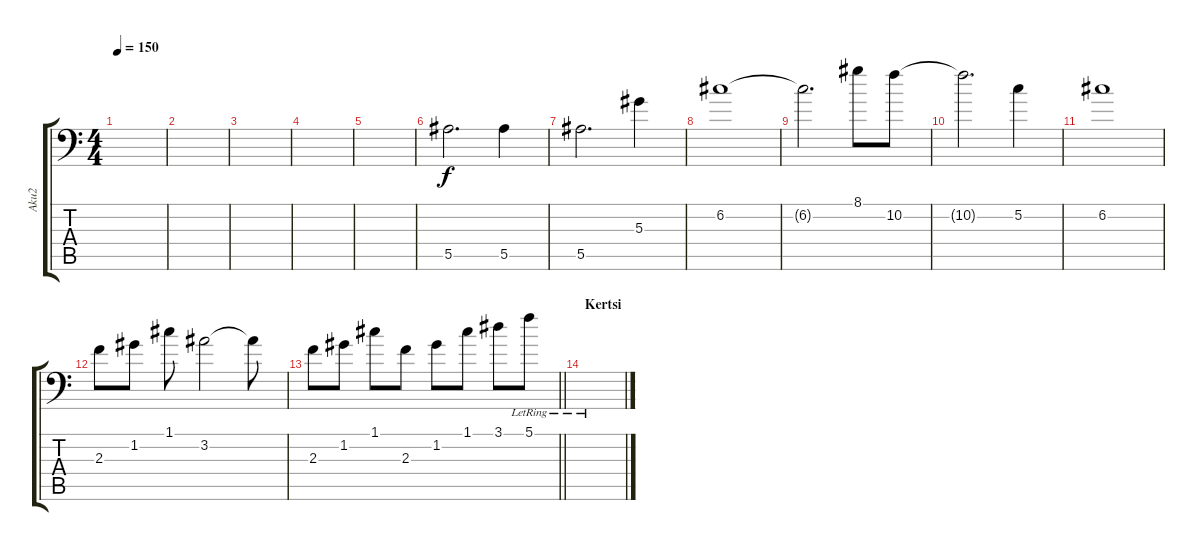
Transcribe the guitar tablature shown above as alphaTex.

\track ("Aku2" "Aku2") {instrument acousticguitarsteel}
\staff {score tabs}
\tuning (C4 G3 Eb3 Bb2 F2 Bb1) {hide}
\ts (4 4)
\tempo 150
\clef f4
\ks c
|
|
|
|
|
5.5.2{d} 5.5.4 |
5.5.2{d} 5.3.4 |
6.2.1 |
6.2{t}.2{d} 8.1.8 10.2.8 |
10.2{t}.2{d} 5.2.4 |
6.2.1 |
2.3.8 1.2.8 1.1.8 3.2.2 3.2{t}.8 |
\barLineRight lightlight
2.3.8 1.2.8 1.1.8 2.3.8 1.2.8 1.1.8 3.1.8 5.1{lr}.8 |
\section ("" "Kertsi")
